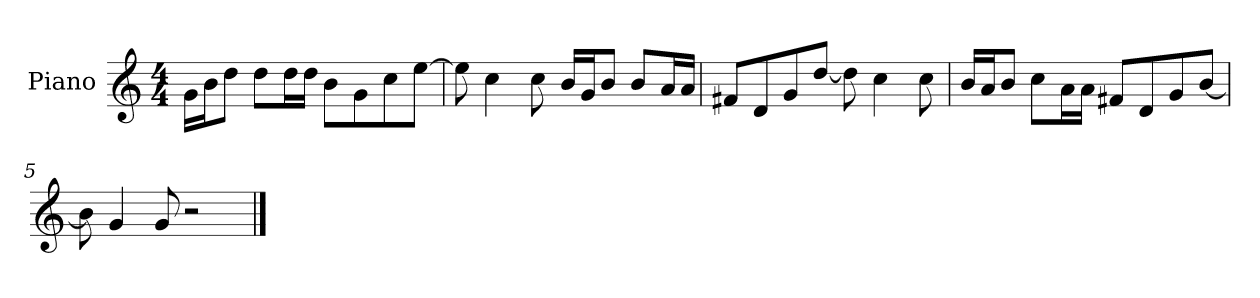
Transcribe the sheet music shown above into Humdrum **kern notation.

**kern
*part1
*staff1
*I"Piano
*I'P-no
*clefG2
*k[]
*M4/4
*MM90
=1
16g\LL
16b\J
8dd\J
8dd\L
16dd\L
16dd\JJ
8b\L
8g\
8cc\
[8ee\J
=2
8ee\]
4cc\
8cc\
16b/LL
16g/J
8b/J
8b/L
16a/L
16a/JJ
=3
8f#X/L
8d/
8g/
[8dd/J
8dd\]
4cc\
8cc\
=4
16b/LL
16a/J
8b/J
8cc\L
16a\L
16a\JJ
8f#X/L
8d/
8g/
[8b/J
!!LO:LB:g=z
=5
8b\]
4g/
8g/
2r
==
*-
